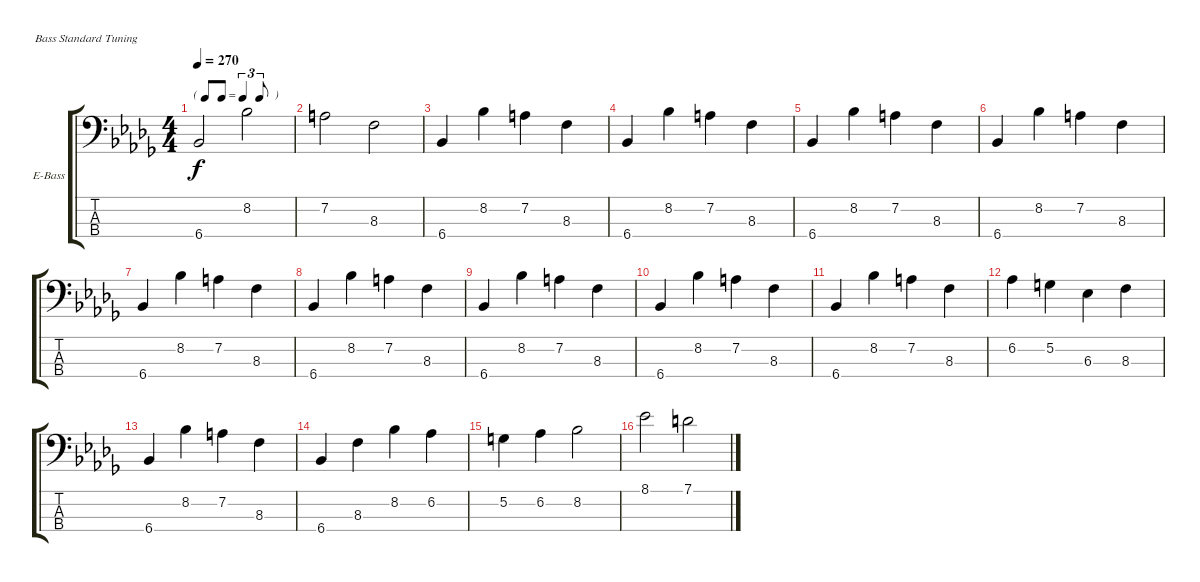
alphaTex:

\defaultSystemsLayout 4
\bracketExtendMode groupsimilarinstruments
\firstSystemTrackNameOrientation horizontal
\otherSystemsTrackNameOrientation horizontal
\track ("Electric Bass" "E-Bass") {multiBarRest instrument electricbassfinger}
\staff {score tabs}
\tuning (G2 D2 A1 E1)
\ts (4 4)
\tf triplet8th
\tempo 270
\clef f4
\ks bbminor
6.4.2{dy f} 8.2.2 |
7.2.2 8.3.2 |
6.4.4 8.2.4 7.2.4 8.3.4 |
6.4.4 8.2.4 7.2.4 8.3.4 |
6.4.4 8.2.4 7.2.4 8.3.4 |
6.4.4 8.2.4 7.2.4 8.3.4 |
6.4.4 8.2.4 7.2.4 8.3.4 |
6.4.4 8.2.4 7.2.4 8.3.4 |
6.4.4 8.2.4 7.2.4 8.3.4 |
6.4.4 8.2.4 7.2.4 8.3.4 |
6.4.4 8.2.4 7.2.4 8.3.4 |
6.2.4 5.2.4 6.3.4 8.3.4 |
6.4.4 8.2.4 7.2.4 8.3.4 |
6.4.4 8.3.4 8.2.4 6.2.4 |
5.2.4 6.2.4 8.2.2 |
8.1.2 7.1.2
